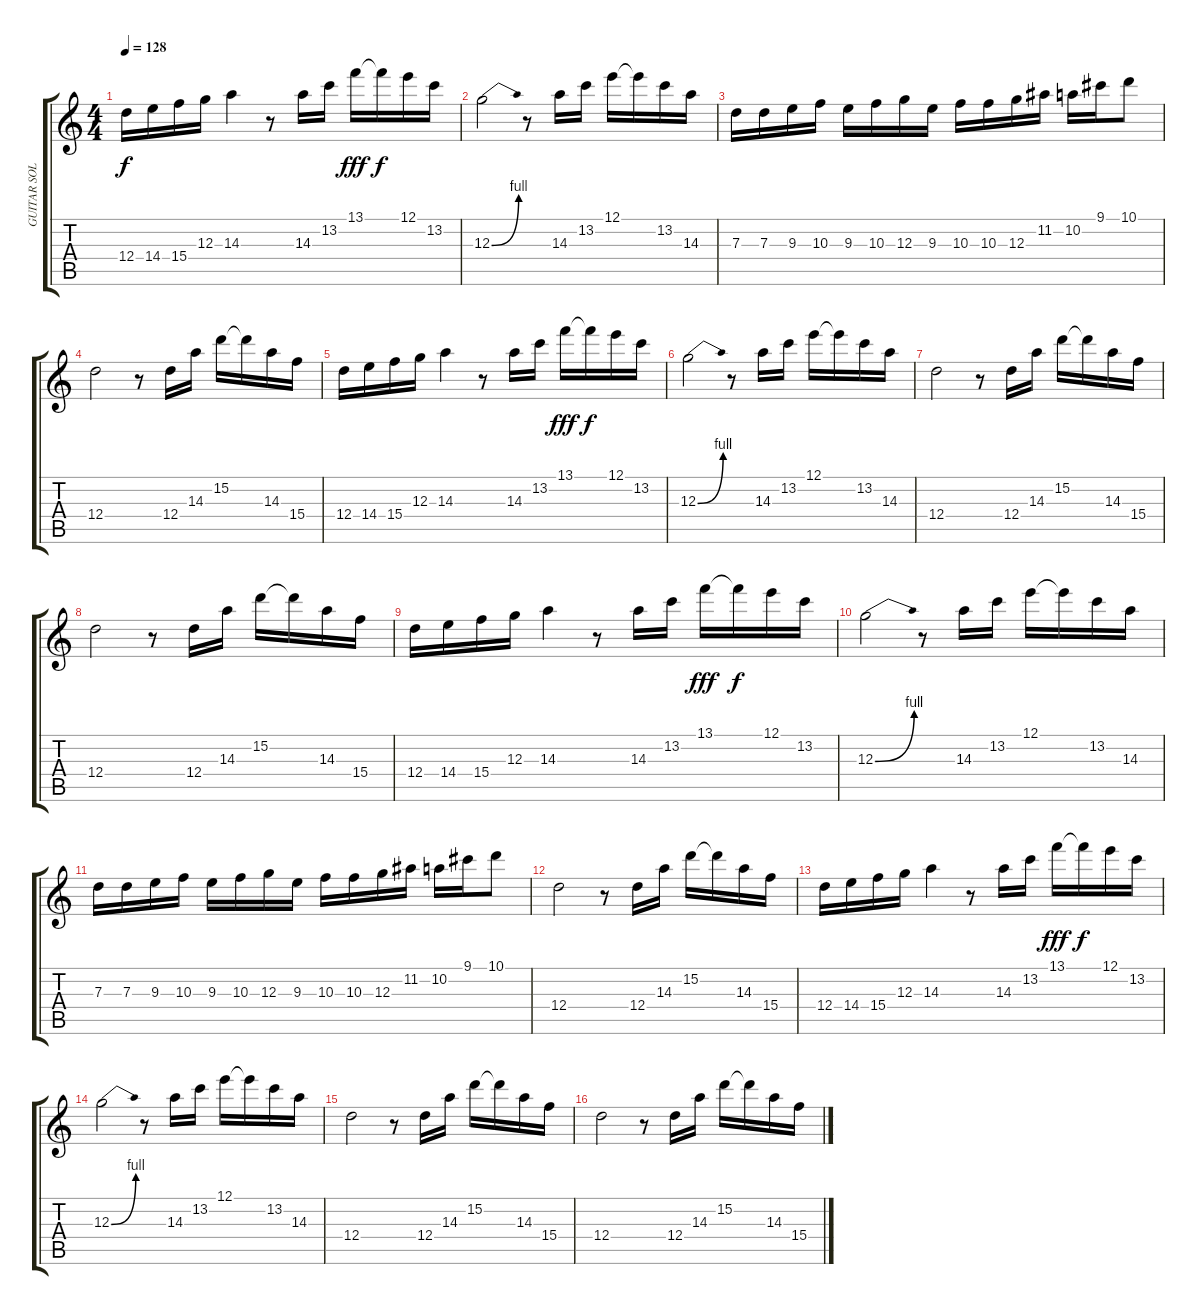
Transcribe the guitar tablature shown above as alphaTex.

\track ("GUITAR SOLO" "GUITAR SOL") {instrument acousticguitarnylon}
\staff {score tabs}
\tuning (E4 B3 G3 D3 A2 E2) {hide}
\ts (4 4)
\tempo 128
\clef g2
\ks c
12.4.16{dy f} 14.4.16 15.4.16 12.3.16 14.3.4 r.8 14.3.16 13.2.16 13.1.16{dy fff} 13.1{t}.16{dy f} 12.1.16 13.2.16 |
12.3{be (bend 0 0 60 4)}.2 r.8 14.3.16 13.2.16 12.1.16 12.1{t}.16 13.2.16 14.3.16 |
7.3.16{volume 16} 7.3.16 9.3.16 10.3.16 9.3.16 10.3.16 12.3.16 9.3.16 10.3.16 10.3.16 12.3.16 11.2.16 10.2.16 9.1.16 10.1.8 |
12.4.2{instrument overdrivenguitar} r.8 12.4.16 14.3.16 15.2.16 15.2{t}.16 14.3.16 15.4.16 |
12.4.16 14.4.16 15.4.16 12.3.16 14.3.4 r.8 14.3.16 13.2.16 13.1.16{dy fff} 13.1{t}.16{dy f} 12.1.16 13.2.16 |
12.3{be (bend 0 0 60 4)}.2 r.8 14.3.16 13.2.16 12.1.16 12.1{t}.16 13.2.16 14.3.16 |
12.4.2 r.8 12.4.16 14.3.16 15.2.16 15.2{t}.16 14.3.16 15.4.16 |
12.4.2 r.8 12.4.16 14.3.16 15.2.16 15.2{t}.16 14.3.16 15.4.16 |
12.4.16 14.4.16 15.4.16 12.3.16 14.3.4 r.8 14.3.16 13.2.16 13.1.16{dy fff} 13.1{t}.16{dy f} 12.1.16 13.2.16 |
12.3{be (bend 0 0 60 4)}.2 r.8 14.3.16 13.2.16 12.1.16 12.1{t}.16 13.2.16 14.3.16 |
7.3.16{volume 16} 7.3.16 9.3.16 10.3.16 9.3.16 10.3.16 12.3.16 9.3.16 10.3.16 10.3.16 12.3.16 11.2.16 10.2.16 9.1.16 10.1.8 |
12.4.2{volume 14 instrument overdrivenguitar} r.8 12.4.16 14.3.16 15.2.16 15.2{t}.16 14.3.16 15.4.16 |
12.4.16 14.4.16 15.4.16 12.3.16 14.3.4 r.8 14.3.16 13.2.16 13.1.16{dy fff} 13.1{t}.16{dy f} 12.1.16 13.2.16 |
12.3{be (bend 0 0 60 4)}.2 r.8 14.3.16 13.2.16 12.1.16 12.1{t}.16 13.2.16 14.3.16 |
12.4.2 r.8 12.4.16 14.3.16 15.2.16 15.2{t}.16 14.3.16 15.4.16 |
12.4.2{volume 13} r.8 12.4.16 14.3.16 15.2.16 15.2{t}.16 14.3.16 15.4.16
